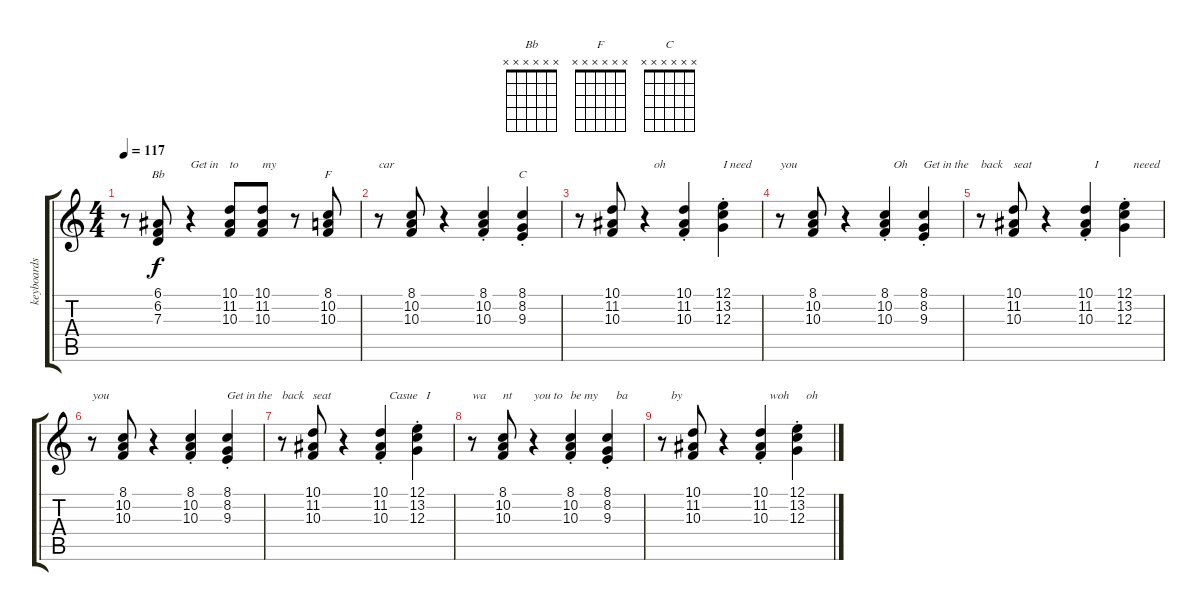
\track ("keyboards" "keyboards") {instrument lead2sawtooth}
\staff {score tabs}
\tuning (E4 B3 G3 D3 A2 E2) {hide}
\chord ("Bb" x x x x x x)
\chord ("F" x x x x x x)
\chord ("C" x x x x x x)
\ts (4 4)
\tempo 117
\clef g2
\ks c
r.8{dy f} (6.1 6.2 7.3).8{ch "Bb"} r.4{txt "Get in"} (10.1 11.2 10.3).8{txt "to"} (10.1 11.2 10.3).8{txt "my"} r.8 (8.1 10.2 10.3).8{ch "F"} |
r.8{txt "car"} (8.1 10.2 10.3).8 r.4 (8.1{st} 10.2{st} 10.3{st}).4 (8.1{st} 8.2{st} 9.3{st}).4{ch "C"} |
r.8 (10.1 11.2 10.3).8 r.4{txt "   oh"} (10.1{st} 11.2{st} 10.3{st}).4 (12.1{st} 13.2{st} 12.3{st}).4{txt "I need"} |
r.8{txt "you"} (8.1 10.2 10.3).8 r.4 (8.1{st} 10.2{st} 10.3{st}).4{txt "   Oh"} (8.1{st} 8.2{st} 9.3{st}).4{txt "Get in the"} |
r.8{txt "back"} (10.1 11.2 10.3).8{txt "seat"} r.4 (10.1{st} 11.2{st} 10.3{st}).4{txt "   I"} (12.1{st} 13.2{st} 12.3{st}).4{txt "   neeed"} |
r.8{txt "you" volume 1} (8.1 10.2 10.3).8 r.4 (8.1{st} 10.2{st} 10.3{st}).4 (8.1{st} 8.2{st} 9.3{st}).4{txt "Get in the"} |
r.8{txt "back"} (10.1 11.2 10.3).8{txt "seat"} r.4 (10.1{st} 11.2{st} 10.3{st}).4{txt "   Casue"} (12.1{st} 13.2{st} 12.3{st}).4{txt "   I"} |
r.8{txt "wa"} (8.1 10.2 10.3).8{txt "nt"} r.4{txt "you to"} (8.1{st} 10.2{st} 10.3{st}).4{txt "be my"} (8.1{st} 8.2{st} 9.3{st}).4{txt "   ba"} |
r.8{txt "   by"} (10.1 11.2 10.3).8 r.4 (10.1{st} 11.2{st} 10.3{st}).4{txt "   woh"} (12.1{st} 13.2{st} 12.3{st}).4{txt "   oh"}
